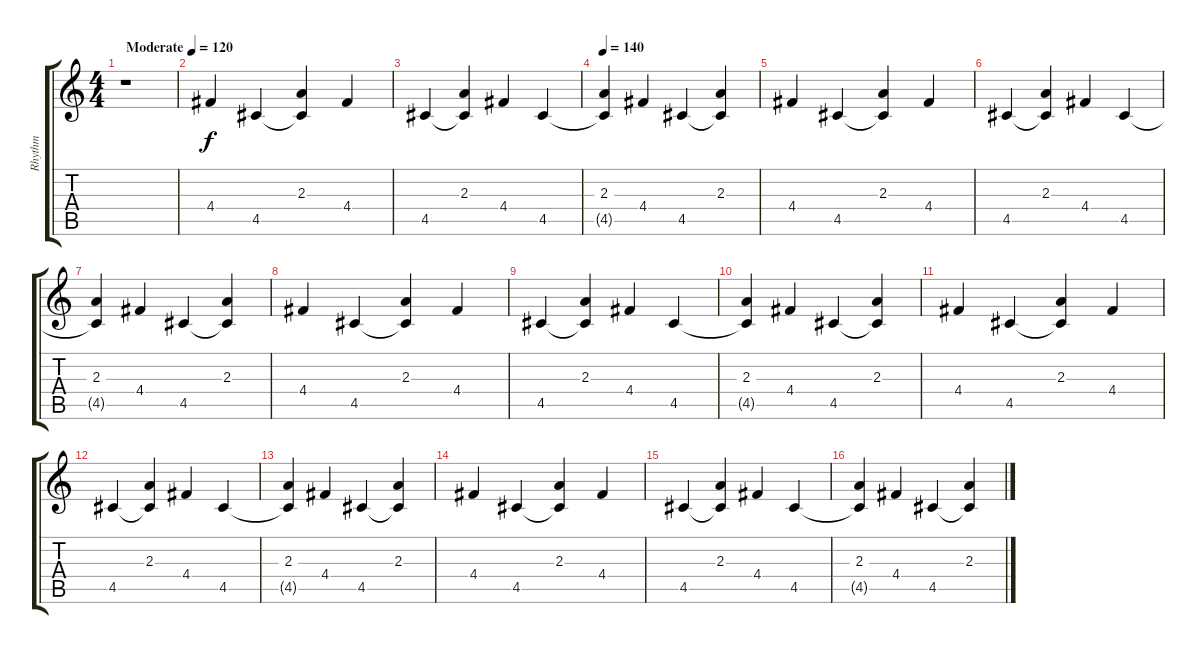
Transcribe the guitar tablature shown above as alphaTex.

\track ("Rhythm" "Rhythm") {instrument acousticguitarsteel}
\staff {score tabs}
\tuning (E4 B3 G3 D3 A2 E2) {hide}
\ts (4 4)
\tempo (120 "Moderate")
\clef g2
\ks c
r.1{dy f instrument acousticguitarsteel} |
4.4.4 4.5.4 (2.3 4.5{t}).4 4.4.4 |
4.5.4 (2.3 4.5{t}).4 4.4.4 4.5.4 |
\tempo 140
(2.3 4.5{t}).4 4.4.4 4.5.4 (2.3 4.5{t}).4 |
4.4.4 4.5.4 (2.3 4.5{t}).4 4.4.4 |
4.5.4 (2.3 4.5{t}).4 4.4.4 4.5.4 |
(2.3 4.5{t}).4 4.4.4 4.5.4 (2.3 4.5{t}).4 |
4.4.4 4.5.4 (2.3 4.5{t}).4 4.4.4 |
4.5.4 (2.3 4.5{t}).4 4.4.4 4.5.4 |
(2.3 4.5{t}).4 4.4.4 4.5.4 (2.3 4.5{t}).4 |
4.4.4 4.5.4 (2.3 4.5{t}).4 4.4.4 |
4.5.4 (2.3 4.5{t}).4 4.4.4 4.5.4 |
(2.3 4.5{t}).4 4.4.4 4.5.4 (2.3 4.5{t}).4 |
4.4.4 4.5.4 (2.3 4.5{t}).4 4.4.4 |
4.5.4 (2.3 4.5{t}).4 4.4.4 4.5.4 |
(2.3 4.5{t}).4 4.4.4 4.5.4 (2.3 4.5{t}).4
